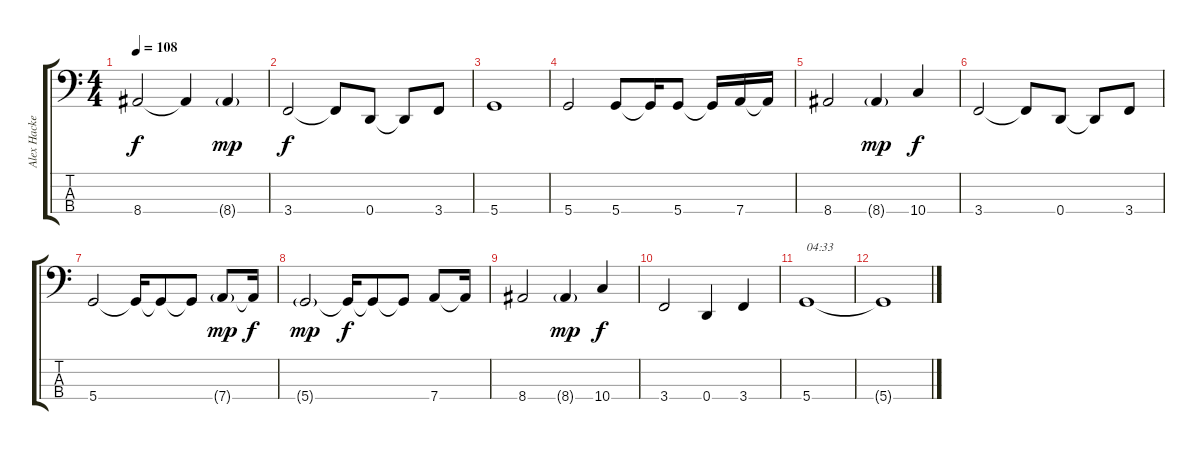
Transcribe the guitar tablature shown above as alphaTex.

\track ("Alex Hacke - Bass" "Alex Hacke") {instrument electricbasspick}
\staff {score tabs}
\tuning (G2 D2 A1 D1) {hide}
\ts (4 4)
\tempo 108
\clef f4
\ks c
8.4.2{dy f} 8.4{t}.4 8.4{g}.4{dy mp} |
3.4.2{dy f} 3.4{t}.8 0.4.8 0.4{t}.8 3.4.8 |
5.4.1 |
5.4.2 5.4.8 5.4{t}.16 5.4.8 5.4{t}.16 7.4.16 7.4{t}.16 |
8.4.2 8.4{g}.4{dy mp} 10.4.4{dy f} |
3.4.2 3.4{t}.8 0.4.8 0.4{t}.8 3.4.8 |
5.4.2 5.4{t}.16 5.4{t}.8 5.4{t}.8 7.4{g}.8{dy mp} 7.4{t}.16{dy f} |
5.4{g}.2{dy mp} 5.4{t}.16{dy f} 5.4{t}.8 5.4{t}.8 7.4.8 7.4{t}.16 |
8.4.2 8.4{g}.4{dy mp} 10.4.4{dy f} |
3.4.2 0.4.4 3.4.4 |
5.4.1{txt "04:33"} |
5.4{t}.1
